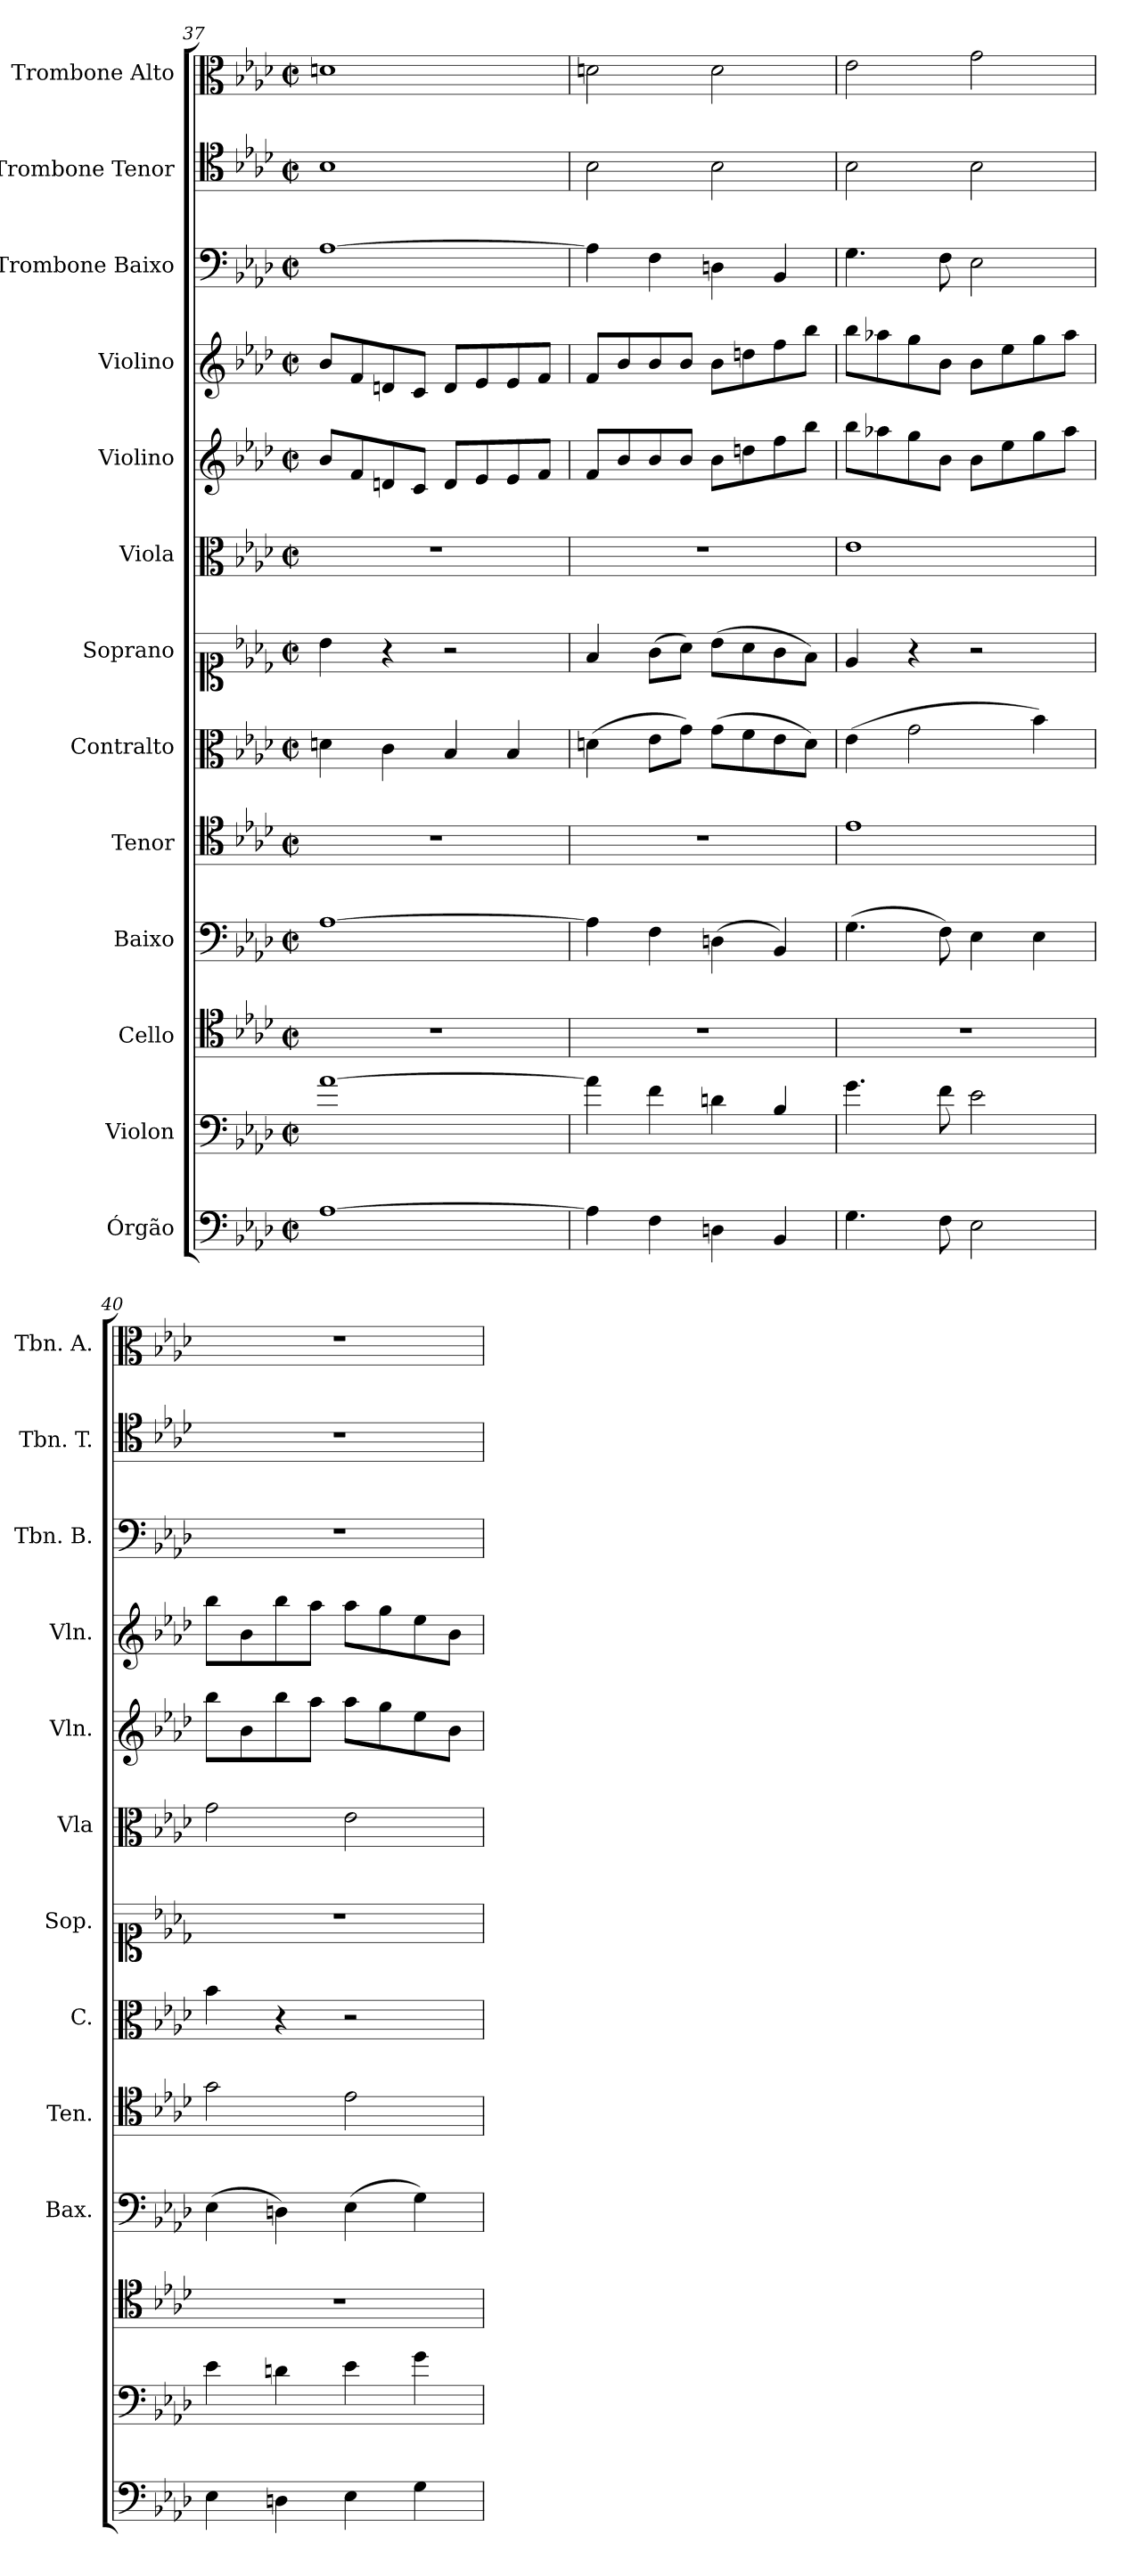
**kern	**kern	**kern	**kern	**kern	**kern	**kern	**kern	**kern	**kern	**kern	**kern	**kern
*part13	*part12	*part11	*part10	*part9	*part8	*part7	*part6	*part5	*part4	*part3	*part2	*part1
*staff13	*staff12	*staff11	*staff10	*staff9	*staff8	*staff7	*staff6	*staff5	*staff4	*staff3	*staff2	*staff1
*I"Órgão	*I"Violon	*I"Cello	*I"Baixo	*I"Tenor	*I"Contralto	*I"Soprano	*I"Viola	*I"Violino	*I"Violino	*I"Trombone Baixo	*I"Trombone Tenor	*I"Trombone Alto
*	*	*	*I'Bax.	*I'Ten.	*I'C.	*I'Sop.	*I'Vla	*I'Vln.	*I'Vln.	*I'Tbn. B.	*I'Tbn. T.	*I'Tbn. A.
*clefF4	*clefF4	*clefC4	*clefF4	*clefC4	*clefC3	*clefC1	*clefC3	*clefG2	*clefG2	*clefF4	*clefC4	*clefC3
*	*ITrd7c12	*	*	*	*	*	*	*	*	*	*	*
*k[b-e-a-d-]	*k[b-e-a-d-]	*k[b-e-a-d-]	*k[b-e-a-d-]	*k[b-e-a-d-]	*k[b-e-a-d-]	*k[b-e-a-d-]	*k[b-e-a-d-]	*k[b-e-a-d-]	*k[b-e-a-d-]	*k[b-e-a-d-]	*k[b-e-a-d-]	*k[b-e-a-d-]
*M2/2	*M2/2	*M2/2	*M2/2	*M2/2	*M2/2	*M2/2	*M2/2	*M2/2	*M2/2	*M2/2	*M2/2	*M2/2
*met(c|)	*met(c|)	*met(c|)	*met(c|)	*met(c|)	*met(c|)	*met(c|)	*met(c|)	*met(c|)	*met(c|)	*met(c|)	*met(c|)	*met(c|)
=37	=37	=37	=37	=37	=37	=37	=37	=37	=37	=37	=37	=37
[1A-	[1A-	1r	[1A-	1r	4dn\	4b-\	1r	8b-/L	8b-/L	[1A-	1B-	1dn
.	.	.	.	.	.	.	.	8f/	8f/	.	.	.
.	.	.	.	.	4c\	4r	.	8dn/	8dn/	.	.	.
.	.	.	.	.	.	.	.	8c/J	8c/J	.	.	.
.	.	.	.	.	4B-/	2r	.	8d/L	8d/L	.	.	.
.	.	.	.	.	.	.	.	8e-/	8e-/	.	.	.
.	.	.	.	.	4B-/	.	.	8e-/	8e-/	.	.	.
.	.	.	.	.	.	.	.	8f/J	8f/J	.	.	.
=38	=38	=38	=38	=38	=38	=38	=38	=38	=38	=38	=38	=38
4A-\]	4A-\]	1r	4A-\]	1r	(>4dn\	4f/	1r	8f/L	8f/L	4A-\]	2B-\	2dni\
.	.	.	.	.	.	.	.	8b-/	8b-/	.	.	.
4F\	4F\	.	4F\	.	8e-\L	(>8g\L	.	8b-/	8b-/	4F\	.	.
.	.	.	.	.	8g\J)	8a-\J)	.	8b-/J	8b-/J	.	.	.
4Dn\	4Dn\	.	(>4Dn\	.	(>8g\L	(>8b-\L	.	8b-\L	8b-\L	4Dn\	2B-\	2d\
.	.	.	.	.	8f\	8a-\	.	8ddn\	8ddn\	.	.	.
4BB-/	4BB-/	.	4BB-/)	.	8e-\	8g\	.	8ff\	8ff\	4BB-/	.	.
.	.	.	.	.	8d\J)	8f\J)	.	8bb-\J	8bb-\J	.	.	.
=39	=39	=39	=39	=39	=39	=39	=39	=39	=39	=39	=39	=39
4.G\	4.G\	1r	(>4.G\	1e-	(>4e-\	4e-/	1e-	8bb-\L	8bb-\L	4.G\	2B-\	2e-\
.	.	.	.	.	.	.	.	8aa-X\	8aa-X\	.	.	.
.	.	.	.	.	2g\	4r	.	8gg\	8gg\	.	.	.
8F\	8F\	.	8F\)	.	.	.	.	8b-\J	8b-\J	8F\	.	.
2E-\	2E-\	.	4E-\	.	.	2r	.	8b-\L	8b-\L	2E-\	2B-\	2g\
.	.	.	.	.	.	.	.	8ee-\	8ee-\	.	.	.
.	.	.	4E-\	.	4b-\)	.	.	8gg\	8gg\	.	.	.
.	.	.	.	.	.	.	.	8aa-\J	8aa-\J	.	.	.
!!LO:PB:g=z
=40	=40	=40	=40	=40	=40	=40	=40	=40	=40	=40	=40	=40
4E-\	4E-\	1r	(>4E-\	2g\	4b-\	1r	2g\	8bb-\L	8bb-\L	1r	1r	1r
.	.	.	.	.	.	.	.	8b-\	8b-\	.	.	.
4Dn\	4Dn\	.	4Dn\)	.	4r	.	.	8bb-\	8bb-\	.	.	.
.	.	.	.	.	.	.	.	8aa-\J	8aa-\J	.	.	.
4E-\	4E-\	.	(>4E-\	2e-\	2r	.	2e-\	8aa-\L	8aa-\L	.	.	.
.	.	.	.	.	.	.	.	8gg\	8gg\	.	.	.
4G\	4G\	.	4G\)	.	.	.	.	8ee-\	8ee-\	.	.	.
.	.	.	.	.	.	.	.	8b-\J	8b-\J	.	.	.
=	=	=	=	=	=	=	=	=	=	=	=	=
*-	*-	*-	*-	*-	*-	*-	*-	*-	*-	*-	*-	*-
